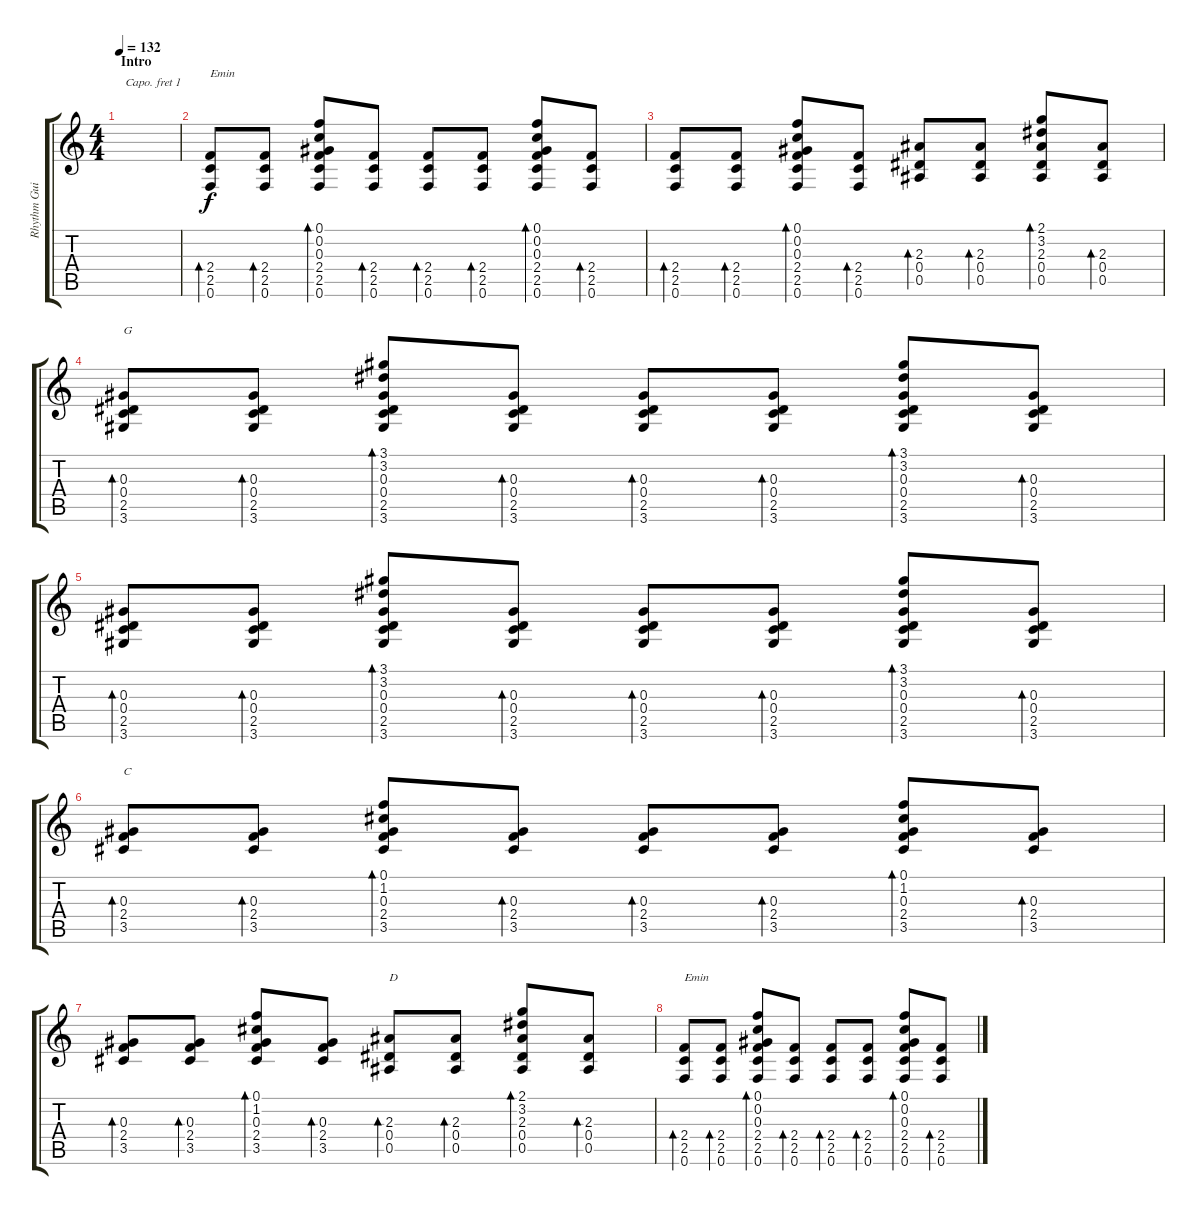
\track ("Rhythm Guitar" "Rhythm Gui") {instrument acousticguitarsteel}
\staff {score tabs}
\capo 1
\tuning (E4 B3 G3 D3 A2 E2) {hide}
\ts (4 4)
\section ("" "Intro")
\tempo 132
\clef g2
\ks c
|
(2.4 2.5 0.6).8{bd 30 txt "Emin"} (2.4 2.5 0.6).8{bd 30} (0.1 0.2 0.3 2.4 2.5 0.6).8{bd 30} (2.4 2.5 0.6).8{bd 30} (2.4 2.5 0.6).8{bd 30} (2.4 2.5 0.6).8{bd 30} (0.1 0.2 0.3 2.4 2.5 0.6).8{bd 30} (2.4 2.5 0.6).8{bd 30} |
(2.4 2.5 0.6).8{bd 30} (2.4 2.5 0.6).8{bd 30} (0.1 0.2 0.3 2.4 2.5 0.6).8{bd 30} (2.4 2.5 0.6).8{bd 30} (2.3 0.4 0.5).8{bd 30} (2.3 0.4 0.5).8{bd 30} (2.1 3.2 2.3 0.4 0.5).8{bd 30} (2.3 0.4 0.5).8{bd 30} |
(0.3 0.4 2.5 3.6).8{bd 30 txt "G"} (0.3 0.4 2.5 3.6).8{bd 30} (3.1 3.2 0.3 0.4 2.5 3.6).8{bd 30} (0.3 0.4 2.5 3.6).8{bd 30} (0.3 0.4 2.5 3.6).8{bd 30} (0.3 0.4 2.5 3.6).8{bd 30} (3.1 3.2 0.3 0.4 2.5 3.6).8{bd 30} (0.3 0.4 2.5 3.6).8{bd 30} |
(0.3 0.4 2.5 3.6).8{bd 30} (0.3 0.4 2.5 3.6).8{bd 30} (3.1 3.2 0.3 0.4 2.5 3.6).8{bd 30} (0.3 0.4 2.5 3.6).8{bd 30} (0.3 0.4 2.5 3.6).8{bd 30} (0.3 0.4 2.5 3.6).8{bd 30} (3.1 3.2 0.3 0.4 2.5 3.6).8{bd 30} (0.3 0.4 2.5 3.6).8{bd 30} |
(0.3 2.4 3.5).8{bd 30 txt "C"} (0.3 2.4 3.5).8{bd 30} (0.1 1.2 0.3 2.4 3.5).8{bd 30} (0.3 2.4 3.5).8{bd 30} (0.3 2.4 3.5).8{bd 30} (0.3 2.4 3.5).8{bd 30} (0.1 1.2 0.3 2.4 3.5).8{bd 30} (0.3 2.4 3.5).8{bd 30} |
(0.3 2.4 3.5).8{bd 30} (0.3 2.4 3.5).8{bd 30} (0.1 1.2 0.3 2.4 3.5).8{bd 30} (0.3 2.4 3.5).8{bd 30} (2.3 0.4 0.5).8{bd 30 txt "D"} (2.3 0.4 0.5).8{bd 30} (2.1 3.2 2.3 0.4 0.5).8{bd 30} (2.3 0.4 0.5).8{bd 30} |
(2.4 2.5 0.6).8{bd 30 txt "Emin"} (2.4 2.5 0.6).8{bd 30} (0.1 0.2 0.3 2.4 2.5 0.6).8{bd 30} (2.4 2.5 0.6).8{bd 30} (2.4 2.5 0.6).8{bd 30} (2.4 2.5 0.6).8{bd 30} (0.1 0.2 0.3 2.4 2.5 0.6).8{bd 30} (2.4 2.5 0.6).8{bd 30}
